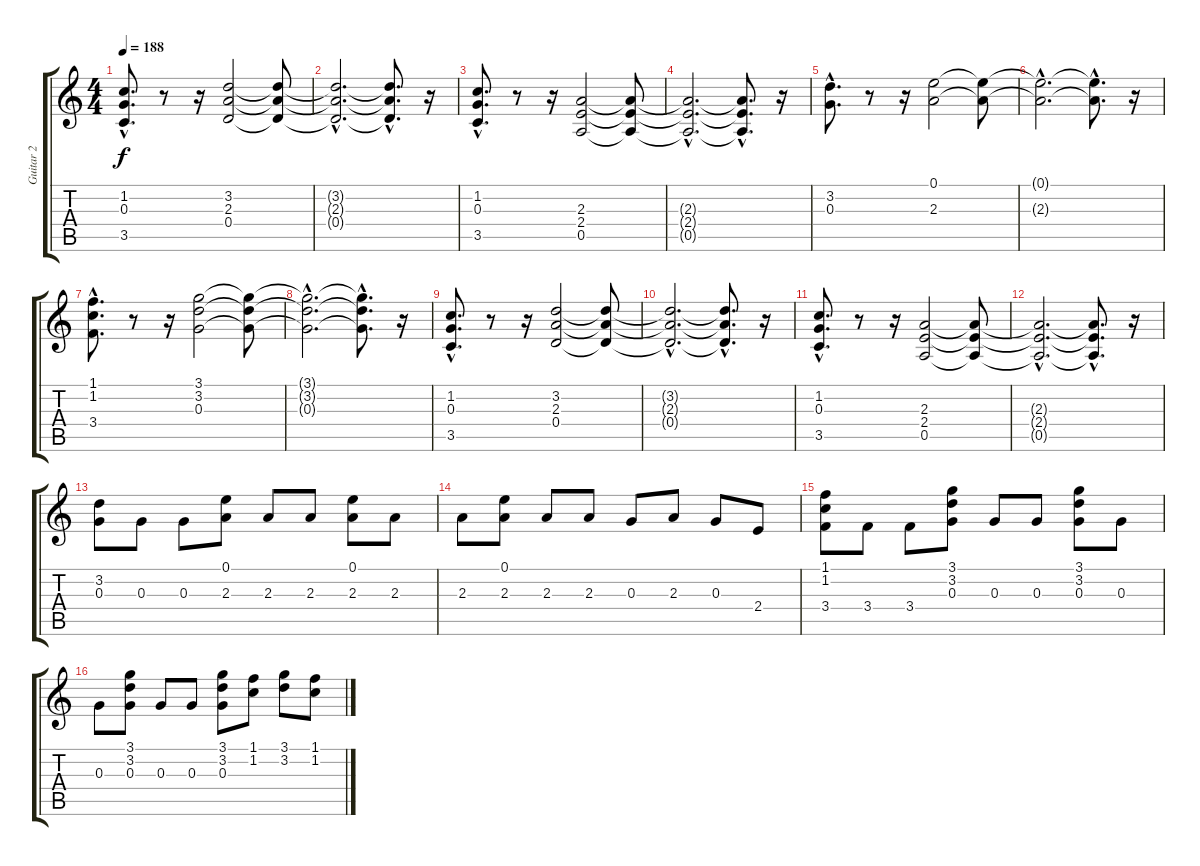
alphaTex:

\track ("Guitar 2" "Guitar 2") {instrument overdrivenguitar}
\staff {score tabs}
\tuning (E4 B3 G3 D3 A2 E2) {hide}
\ts (4 4)
\tempo 188
\clef g2
\ks c
(1.2{hac} 0.3{hac} 3.5{hac}).8{d dy f} r.8 r.16 (3.2 2.3 0.4).2 (3.2{t} 2.3{t} 0.4{t}).8 |
(3.2{hac t} 2.3{hac t} 0.4{hac t}).2{d} (3.2{hac t} 2.3{hac t} 0.4{hac t}).8{d} r.16 |
(1.2{hac} 0.3{hac} 3.5{hac}).8{d} r.8 r.16 (2.3 2.4 0.5).2 (2.3{t} 2.4{t} 0.5{t}).8 |
(2.3{hac t} 2.4{hac t} 0.5{hac t}).2{d} (2.3{hac t} 2.4{hac t} 0.5{hac t}).8{d} r.16 |
(3.2{hac} 0.3{hac}).8{d} r.8 r.16 (0.1 2.3).2 (0.1{t} 2.3{t}).8 |
(0.1{hac t} 2.3{hac t}).2{d} (0.1{hac t} 2.3{hac t}).8{d} r.16 |
(1.1{hac} 1.2{hac} 3.4{hac}).8{d} r.8 r.16 (3.1 3.2 0.3).2 (3.1{t} 3.2{t} 0.3{t}).8 |
(3.1{hac t} 3.2{hac t} 0.3{hac t}).2{d} (3.1{hac t} 3.2{hac t} 0.3{hac t}).8{d} r.16 |
(1.2{hac} 0.3{hac} 3.5{hac}).8{d} r.8 r.16 (3.2 2.3 0.4).2 (3.2{t} 2.3{t} 0.4{t}).8 |
(3.2{hac t} 2.3{hac t} 0.4{hac t}).2{d} (3.2{hac t} 2.3{hac t} 0.4{hac t}).8{d} r.16 |
(1.2{hac} 0.3{hac} 3.5{hac}).8{d} r.8 r.16 (2.3 2.4 0.5).2 (2.3{t} 2.4{t} 0.5{t}).8 |
(2.3{hac t} 2.4{hac t} 0.5{hac t}).2{d} (2.3{hac t} 2.4{hac t} 0.5{hac t}).8{d} r.16 |
(3.2 0.3).8 0.3.8 0.3.8 (0.1 2.3).8 2.3.8 2.3.8 (0.1 2.3).8 2.3.8 |
2.3.8 (0.1 2.3).8 2.3.8 2.3.8 0.3.8 2.3.8 0.3.8 2.4.8 |
(1.1 1.2 3.4).8 3.4.8 3.4.8 (3.1 3.2 0.3).8 0.3.8 0.3.8 (3.1 3.2 0.3).8 0.3.8 |
0.3.8 (3.1 3.2 0.3).8 0.3.8 0.3.8 (3.1 3.2 0.3).8 (1.1 1.2).8 (3.1 3.2).8 (1.1 1.2).8
